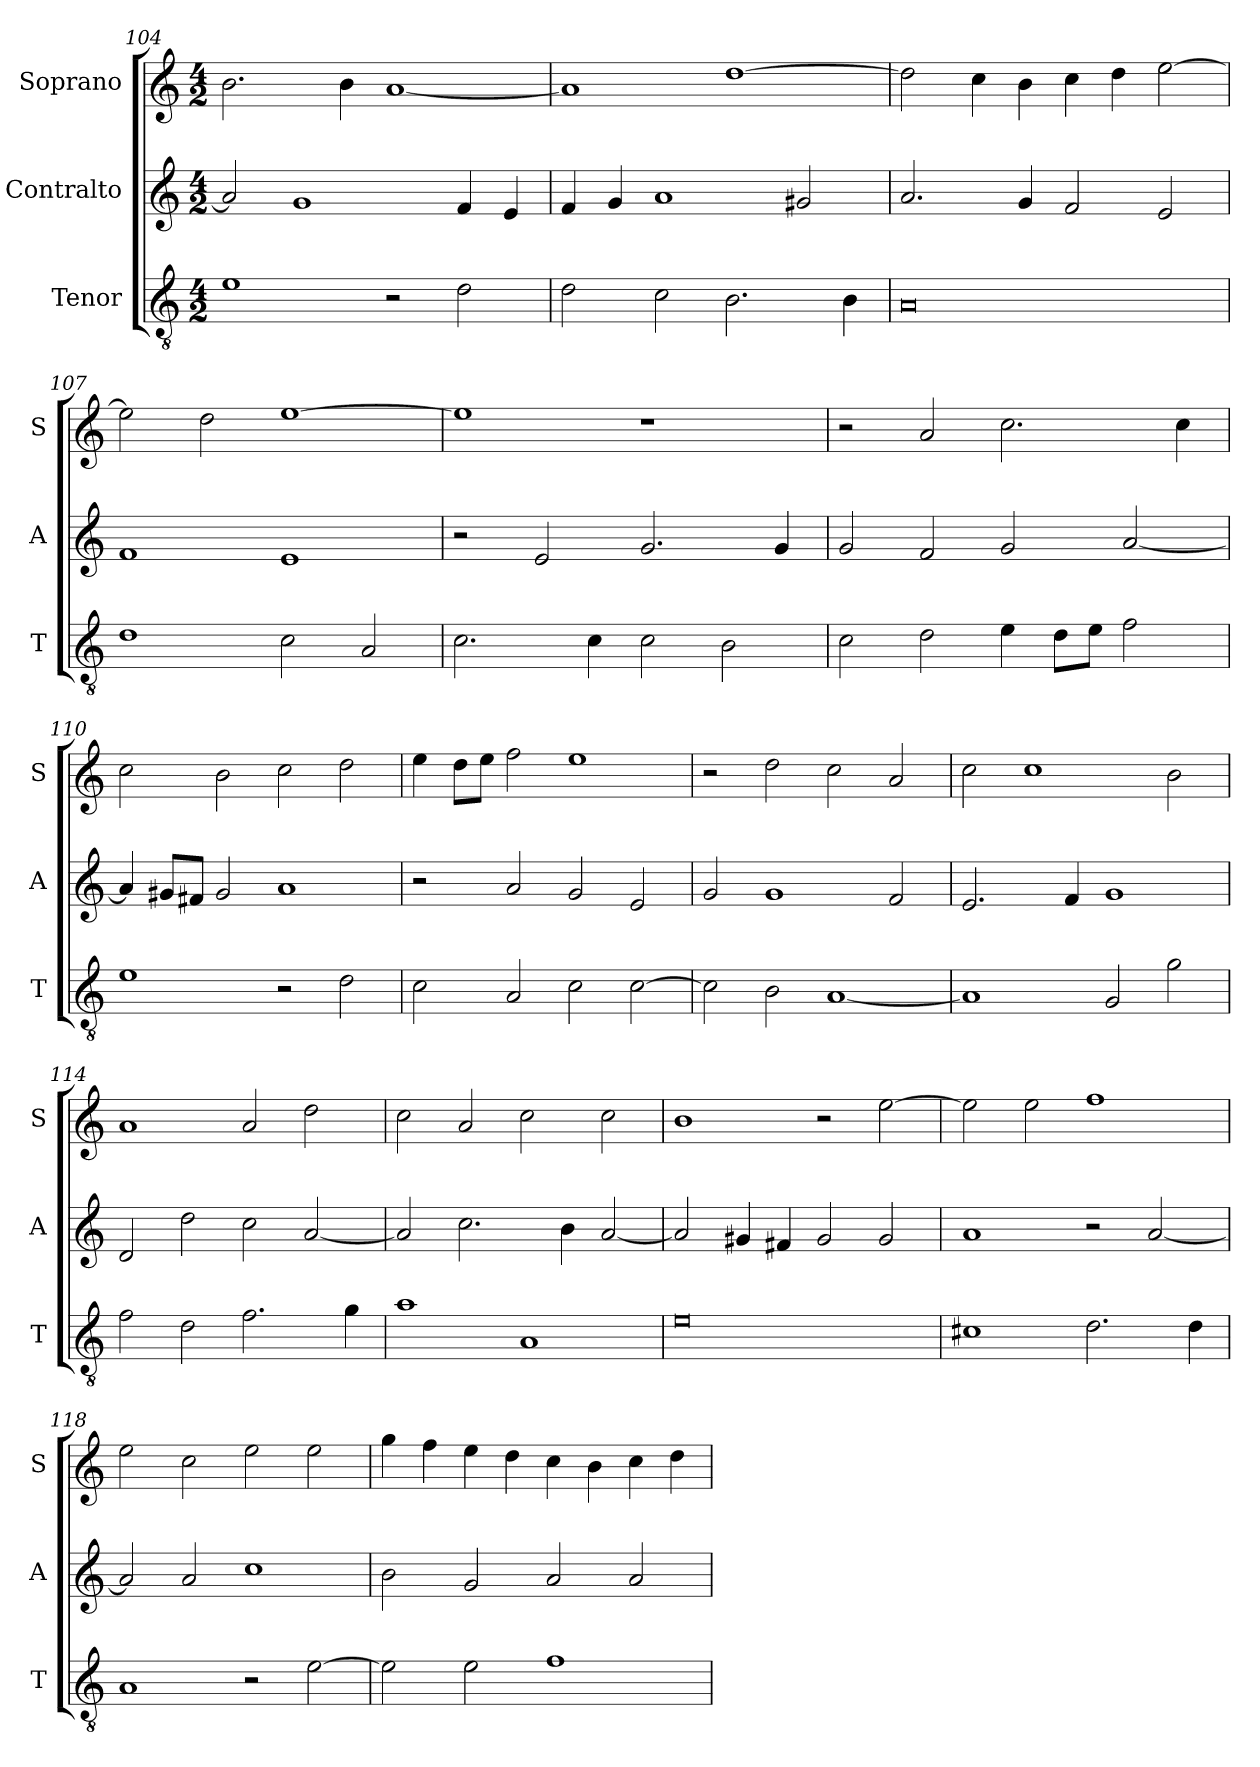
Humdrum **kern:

**kern	**kern	**kern
*part3	*part2	*part1
*staff3	*staff2	*staff1
*I"Tenor	*I"Contralto	*I"Soprano
*I'T	*I'A	*I'S
*clefGv2	*clefG2	*clefG2
*k[]	*k[]	*k[]
*D:dor	*D:dor	*D:dor
*M4/2	*M4/2	*M4/2
=104	=104	=104
1e	2a]	2.b
.	1g	.
.	.	4b
2r	.	[1a
2d	4f	.
.	4e	.
=105	=105	=105
2d	4f	1a]
.	4g	.
2c	1a	.
2.B	.	[1dd
.	2g#X	.
4B	.	.
=106	=106	=106
0A	2.a	2dd]
.	.	4cc
.	4g	4b
.	2f	4cc
.	.	4dd
.	2e	[2ee
=107	=107	=107
1d	1f	2ee]
.	.	2dd
2c	1e	[1ee
2A	.	.
=108	=108	=108
2.c	2r	1ee]
.	2e	.
4c	.	.
2c	2.g	1r
2B	.	.
.	4g	.
=109	=109	=109
2c	2g	2r
2d	2f	2a
4e	2g	2.cc
8d\L	.	.
8e\J	.	.
2f	[2a	.
.	.	4cc
=110	=110	=110
1e	4a]	2cc
.	8g#X/L	.
.	8f#X/J	.
.	2g#	2b
2r	1a	2cc
2d	.	2dd
=111	=111	=111
2c	2r	4ee
.	.	8dd\L
.	.	8ee\J
2A	2a	2ff
2c	2g	1ee
[2c	2e	.
=112	=112	=112
2c]	2g	2r
2B	1g	2dd
[1A	.	2cc
.	2f	2a
=113	=113	=113
1A]	2.e	2cc
.	.	1cc
.	4f	.
2G	1g	.
2g	.	2b
=114	=114	=114
2f	2d	1a
2d	2dd	.
2.f	2cc	2a
.	[2a	2dd
4g	.	.
=115	=115	=115
1a	2a]	2cc
.	2.cc	2a
1A	.	2cc
.	4b	.
.	[2a	2cc
=116	=116	=116
0e	2a]	1b
.	4g#X	.
.	4f#X	.
.	2g#	2r
.	2g#	[2ee
=117	=117	=117
1c#X	1a	2ee]
.	.	2ee
2.d	2r	1ff
.	[2a	.
4d	.	.
=118	=118	=118
1A	2a]	2ee
.	2a	2cc
2r	1cc	2ee
[2e	.	2ee
=119	=119	=119
2e]	2b	4gg
.	.	4ff
2e	2g	4ee
.	.	4dd
1f	2a	4cc
.	.	4b
.	2a	4cc
.	.	4dd
=	=	=
*-	*-	*-
